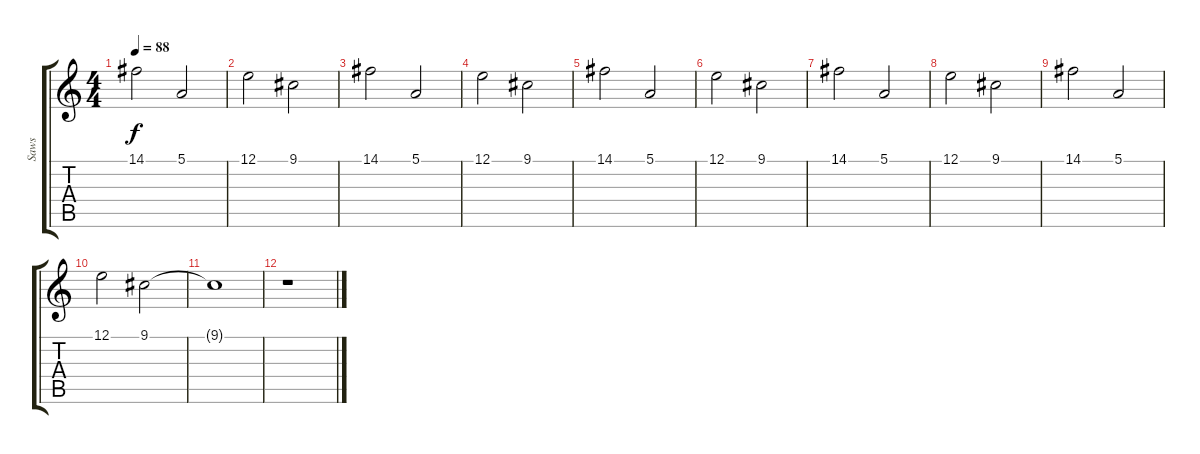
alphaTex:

\track ("Saws" "Saws") {instrument stringensemble1}
\staff {score tabs}
\tuning (E4 B3 G3 D3 A2 E2) {hide}
\ts (4 4)
\tempo 88
\clef g2
\ks c
14.1.2{dy f} 5.1.2 |
12.1.2 9.1.2 |
14.1.2 5.1.2 |
12.1.2 9.1.2 |
14.1.2 5.1.2 |
12.1.2 9.1.2 |
14.1.2 5.1.2 |
12.1.2 9.1.2 |
14.1.2 5.1.2 |
12.1.2 9.1.2 |
9.1{t}.1 |
r.1
